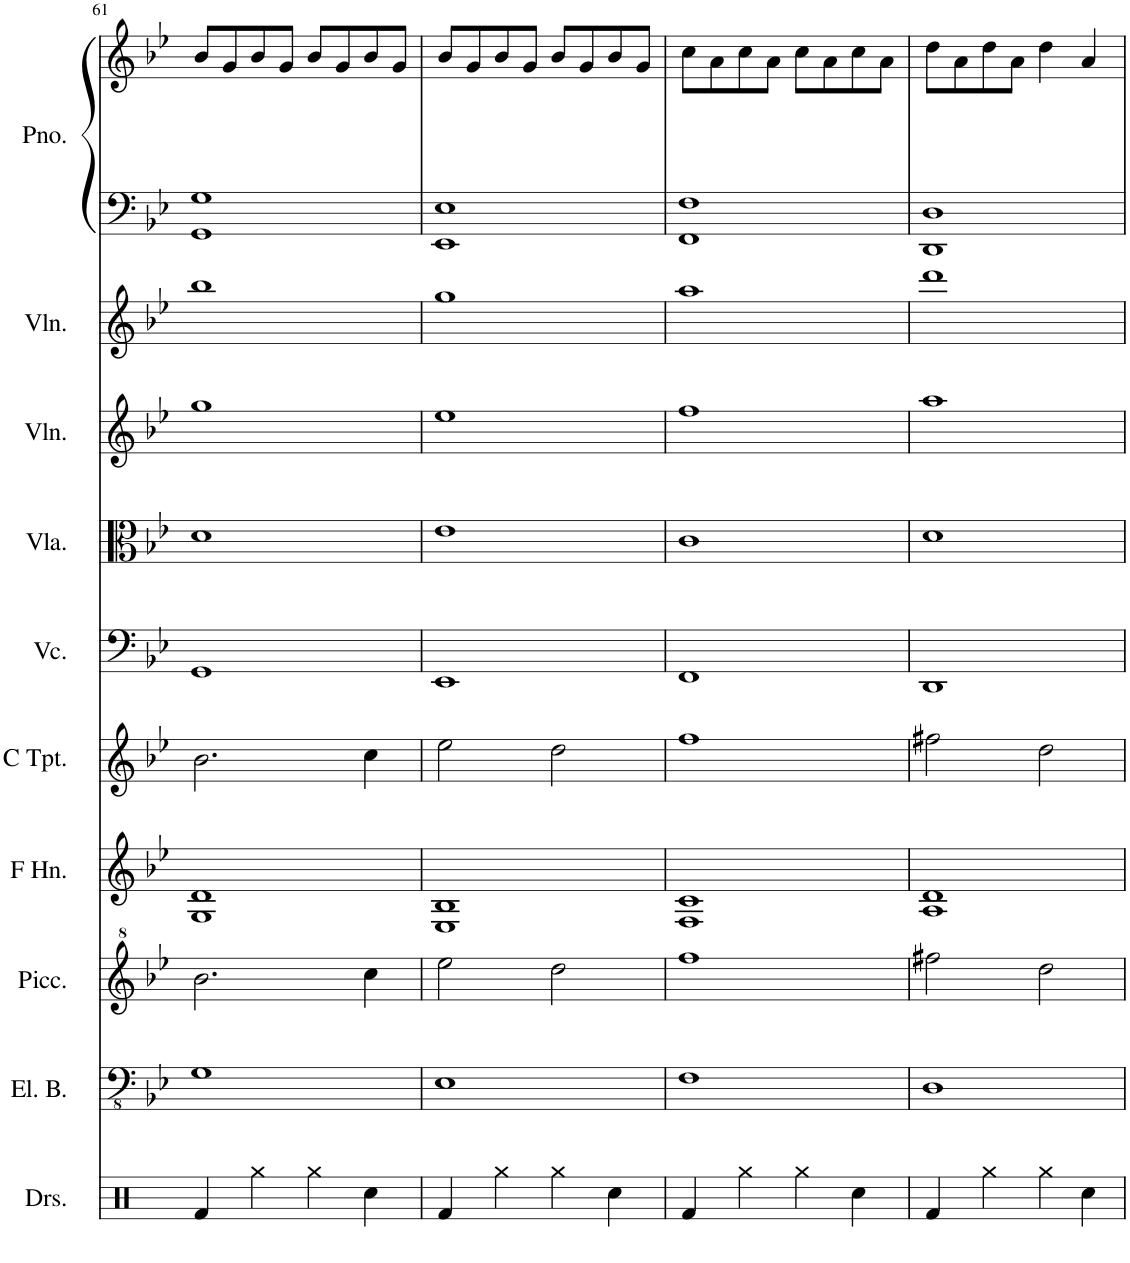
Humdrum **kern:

**kern	**kern	**kern	**kern	**kern	**kern	**kern	**kern	**kern	**kern	**kern
*part10	*part9	*part8	*part7	*part6	*part5	*part4	*part3	*part2	*part1	*part1
*staff11	*staff10	*staff9	*staff8	*staff7	*staff6	*staff5	*staff4	*staff3	*staff2	*staff1
*I"Drumset	*I"Electric Bass	*I"Piccolo	*I"Horn in F	*I"C Trumpet	*I"Violoncello	*I"Viola	*I"Violin	*I"Violin	*I"Piano	*
*I'Drs.	*I'El. B.	*I'Picc.	*	*I'C Tpt.	*I'Vc.	*I'Vla.	*I'Vln.	*I'Vln.	*I'Pno.	*
!!LO:PB:g=z
*clefX	*clefFv4	*clefG^2	*clefG2	*clefG2	*clefF4	*clefC3	*clefG2	*clefG2	*clefF4	*clefG2
*	*	*ITrd-7c-12	*ITrd4c7	*	*	*	*	*	*	*
*k[]	*k[b-e-]	*k[b-e-]	*k[b-e-]	*k[b-e-]	*k[b-e-]	*k[b-e-]	*k[b-e-]	*k[b-e-]	*k[b-e-]	*k[b-e-]
*M4/4	*M4/4	*M4/4	*M4/4	*M4/4	*M4/4	*M4/4	*M4/4	*M4/4	*M4/4	*M4/4
=61	=61	=61	=61	=61	=61	=61	=61	=61	=61	=61
4Rf/	1GG	2.bb-\	1G 1d	2.b-\	1GG	1d	1gg	1bb-	1GG 1G	8b-/L
.	.	.	.	.	.	.	.	.	.	8g/
4Rgg\	.	.	.	.	.	.	.	.	.	8b-/
.	.	.	.	.	.	.	.	.	.	8g/J
4Rgg\	.	.	.	.	.	.	.	.	.	8b-/L
.	.	.	.	.	.	.	.	.	.	8g/
4Rcc\	.	4ccc\	.	4cc\	.	.	.	.	.	8b-/
.	.	.	.	.	.	.	.	.	.	8g/J
=62	=62	=62	=62	=62	=62	=62	=62	=62	=62	=62
4Rf/	1EE-	2eee-\	1E- 1B-	2ee-\	1EE-	1e-	1ee-	1gg	1EE- 1E-	8b-/L
.	.	.	.	.	.	.	.	.	.	8g/
4Rgg\	.	.	.	.	.	.	.	.	.	8b-/
.	.	.	.	.	.	.	.	.	.	8g/J
4Rgg\	.	2ddd\	.	2dd\	.	.	.	.	.	8b-/L
.	.	.	.	.	.	.	.	.	.	8g/
4Rcc\	.	.	.	.	.	.	.	.	.	8b-/
.	.	.	.	.	.	.	.	.	.	8g/J
=63	=63	=63	=63	=63	=63	=63	=63	=63	=63	=63
4Rf/	1FF	1fff	1F 1c	1ff	1FF	1c	1ff	1aa	1FF 1F	8cc\L
.	.	.	.	.	.	.	.	.	.	8a\
4Rgg\	.	.	.	.	.	.	.	.	.	8cc\
.	.	.	.	.	.	.	.	.	.	8a\J
4Rgg\	.	.	.	.	.	.	.	.	.	8cc\L
.	.	.	.	.	.	.	.	.	.	8a\
4Rcc\	.	.	.	.	.	.	.	.	.	8cc\
.	.	.	.	.	.	.	.	.	.	8a\J
=64	=64	=64	=64	=64	=64	=64	=64	=64	=64	=64
4Rf/	1DD	2fff#X\	1A 1d	2ff#X\	1DD	1d	1aa	1ddd	1DD 1D	8dd\L
.	.	.	.	.	.	.	.	.	.	8a\
4Rgg\	.	.	.	.	.	.	.	.	.	8dd\
.	.	.	.	.	.	.	.	.	.	8a\J
4Rgg\	.	2ddd\	.	2dd\	.	.	.	.	.	4dd\
4Rcc\	.	.	.	.	.	.	.	.	.	4a/
=	=	=	=	=	=	=	=	=	=	=
*-	*-	*-	*-	*-	*-	*-	*-	*-	*-	*-
